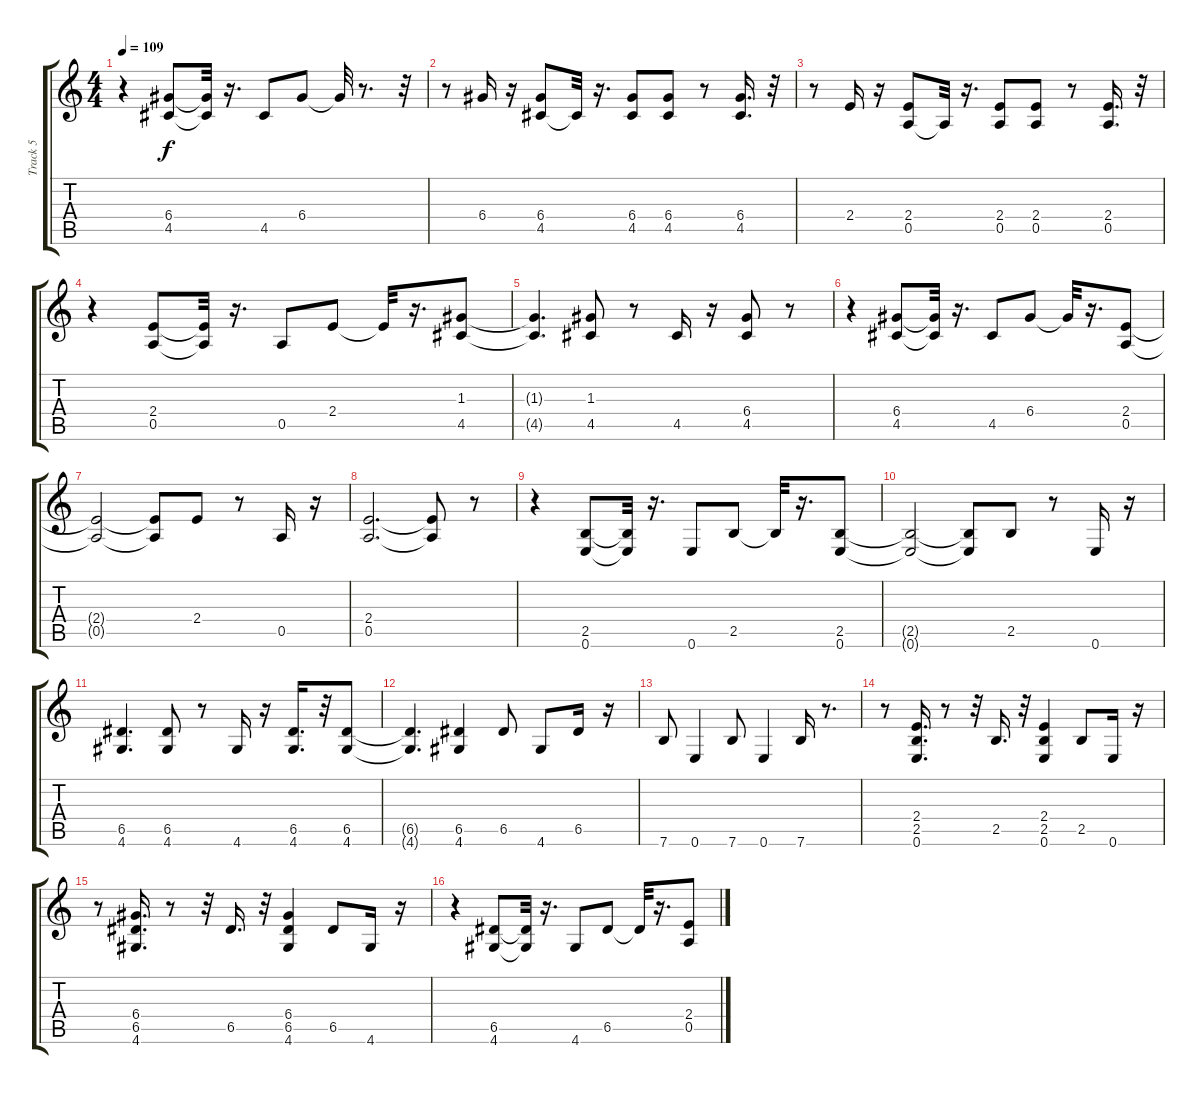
\track ("Track 5" "Track 5") {instrument electricguitarclean}
\staff {score tabs}
\tuning (E4 B3 G3 D3 A2 E2) {hide}
\ts (4 4)
\tempo 109
\clef g2
\ks c
r.4{dy f} (6.4 4.5).8 (6.4{t} 4.5{t}).32 r.16{d} 4.5.8 6.4.8 6.4{t}.32 r.8{d} r.32 |
r.8 6.4.16 r.16 (6.4 4.5).8 4.5{t}.32 r.16{d} (6.4 4.5).8 (6.4 4.5).8 r.8 (6.4 4.5).16{d} r.32 |
r.8 2.4.16 r.16 (2.4 0.5).8 0.5{t}.32 r.16{d} (2.4 0.5).8 (2.4 0.5).8 r.8 (2.4 0.5).16{d} r.32 |
r.4 (2.4 0.5).8 (2.4{t} 0.5{t}).32 r.16{d} 0.5.8 2.4.8 2.4{t}.32 r.16{d} (1.3 4.5).8 |
(1.3{t} 4.5{t}).4{d} (1.3 4.5).8 r.8 4.5.16 r.16 (6.4 4.5).8 r.8 |
r.4 (6.4 4.5).8 (6.4{t} 4.5{t}).32 r.16{d} 4.5.8 6.4.8 6.4{t}.32 r.16{d} (2.4 0.5).8 |
(2.4{t} 0.5{t}).2 (2.4{t} 0.5{t}).8 2.4.8 r.8 0.5.16 r.16 |
(2.4 0.5).2{d} (2.4{t} 0.5{t}).8 r.8 |
r.4 (2.5 0.6).8 (2.5{t} 0.6{t}).32 r.16{d} 0.6.8 2.5.8 2.5{t}.32 r.16{d} (2.5 0.6).8 |
(2.5{t} 0.6{t}).2 (2.5{t} 0.6{t}).8 2.5.8 r.8 0.6.16 r.16 |
(6.5 4.6).4{d} (6.5 4.6).8 r.8 4.6.16 r.16 (6.5 4.6).16{d} r.32 (6.5 4.6).8 |
(6.5{t} 4.6{t}).4{d} (6.5 4.6).4 6.5.8 4.6.8 6.5.16 r.16 |
7.6.8 0.6.4 7.6.8 0.6.4 7.6.16 r.8{d} |
r.8 (2.4 2.5 0.6).16{d} r.8 r.32 2.5.16{d} r.32 (2.4 2.5 0.6).4 2.5.8 0.6.16 r.16 |
r.8 (6.4 6.5 4.6).16{d} r.8 r.32 6.5.16{d} r.32 (6.4 6.5 4.6).4 6.5.8 4.6.16 r.16 |
r.4 (6.5 4.6).8 (6.5{t} 4.6{t}).32 r.16{d} 4.6.8 6.5.8 6.5{t}.32 r.16{d} (2.4 0.5).8
